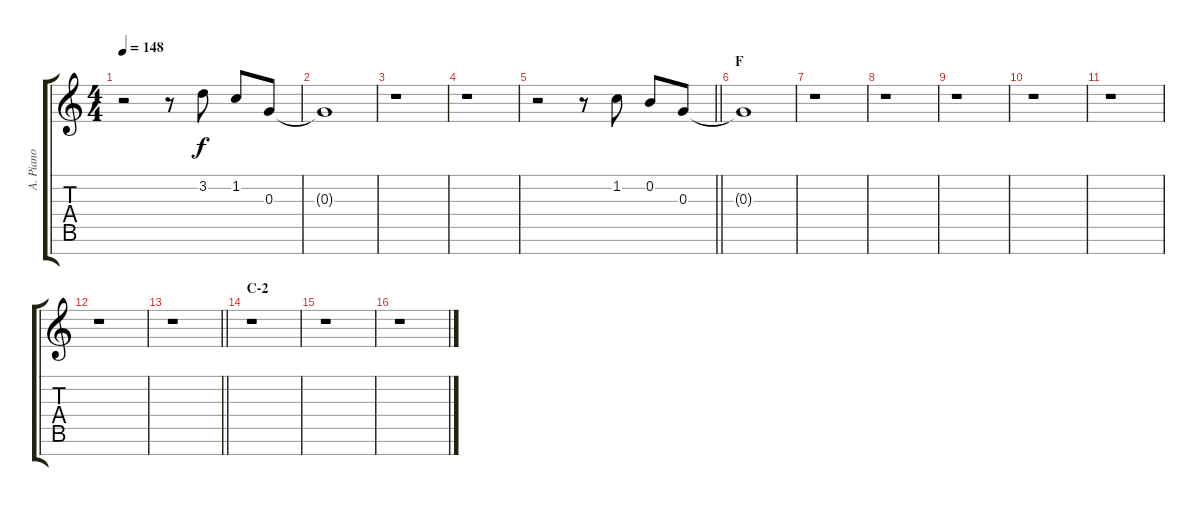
\track ("A. Piano" "A. Piano") {instrument acousticgrandpiano}
\staff {score tabs}
\tuning (E5 B4 G4 D4 A3 E3 B2) {hide}
\ts (4 4)
\tempo 148
\clef g2
\ks c
r.2{dy f} r.8 3.2.8 1.2.8 0.3.8 |
0.3{t}.1 |
r.1 |
r.1 |
\barLineRight lightlight
r.2 r.8 1.2.8 0.2.8 0.3.8 |
\section ("" "F")
0.3{t}.1 |
r.1 |
r.1 |
r.1 |
r.1 |
r.1 |
r.1 |
\barLineRight lightlight
r.1 |
\section ("" "C-2")
r.1 |
r.1 |
r.1
